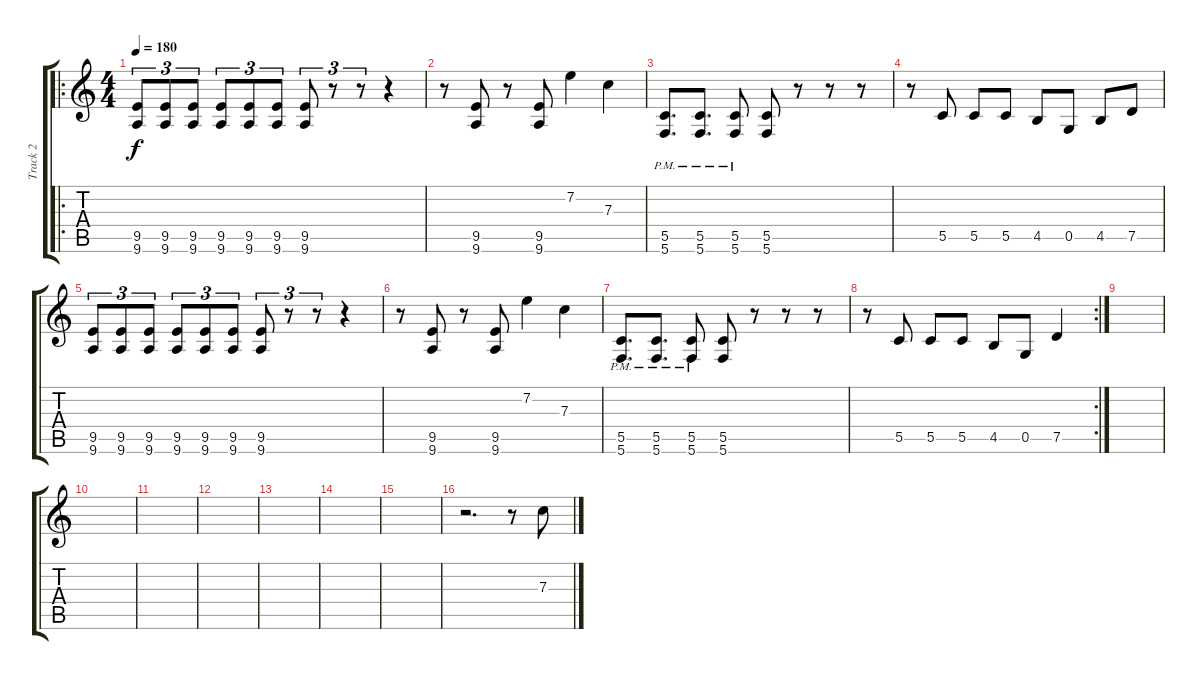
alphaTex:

\track ("Track 2" "Track 2") {instrument distortionguitar}
\staff {score tabs}
\tuning (D4 A3 F3 C3 G2 C2) {hide}
\ro
\ts (4 4)
\tempo 180
\clef g2
\ks c
(9.5 9.6).8{tu (3 2) dy f} (9.5 9.6).8{tu (3 2)} (9.5 9.6).8{tu (3 2)} (9.5 9.6).8{tu (3 2)} (9.5 9.6).8{tu (3 2)} (9.5 9.6).8{tu (3 2)} (9.5 9.6).8{tu (3 2)} r.8{tu (3 2)} r.8{tu (3 2)} r.4 |
r.8 (9.5 9.6).8 r.8 (9.5 9.6).8 7.2.4 7.3.4 |
(5.5{pm} 5.6{pm}).8{d} (5.5{pm} 5.6{pm}).8{d} (5.5{pm} 5.6{pm}).8 (5.5 5.6).8 r.8 r.8 r.8 |
r.8 5.5.8 5.5.8 5.5.8 4.5.8 0.5.8 4.5.8 7.5.8 |
(9.5 9.6).8{tu (3 2)} (9.5 9.6).8{tu (3 2)} (9.5 9.6).8{tu (3 2)} (9.5 9.6).8{tu (3 2)} (9.5 9.6).8{tu (3 2)} (9.5 9.6).8{tu (3 2)} (9.5 9.6).8{tu (3 2)} r.8{tu (3 2)} r.8{tu (3 2)} r.4 |
r.8 (9.5 9.6).8 r.8 (9.5 9.6).8 7.2.4 7.3.4 |
(5.5{pm} 5.6{pm}).8{d} (5.5{pm} 5.6{pm}).8{d} (5.5{pm} 5.6{pm}).8 (5.5 5.6).8 r.8 r.8 r.8 |
\rc 2
r.8 5.5.8 5.5.8 5.5.8 4.5.8 0.5.8 7.5.4 |
|
|
|
|
|
|
|
r.2{d} r.8 7.3.8
